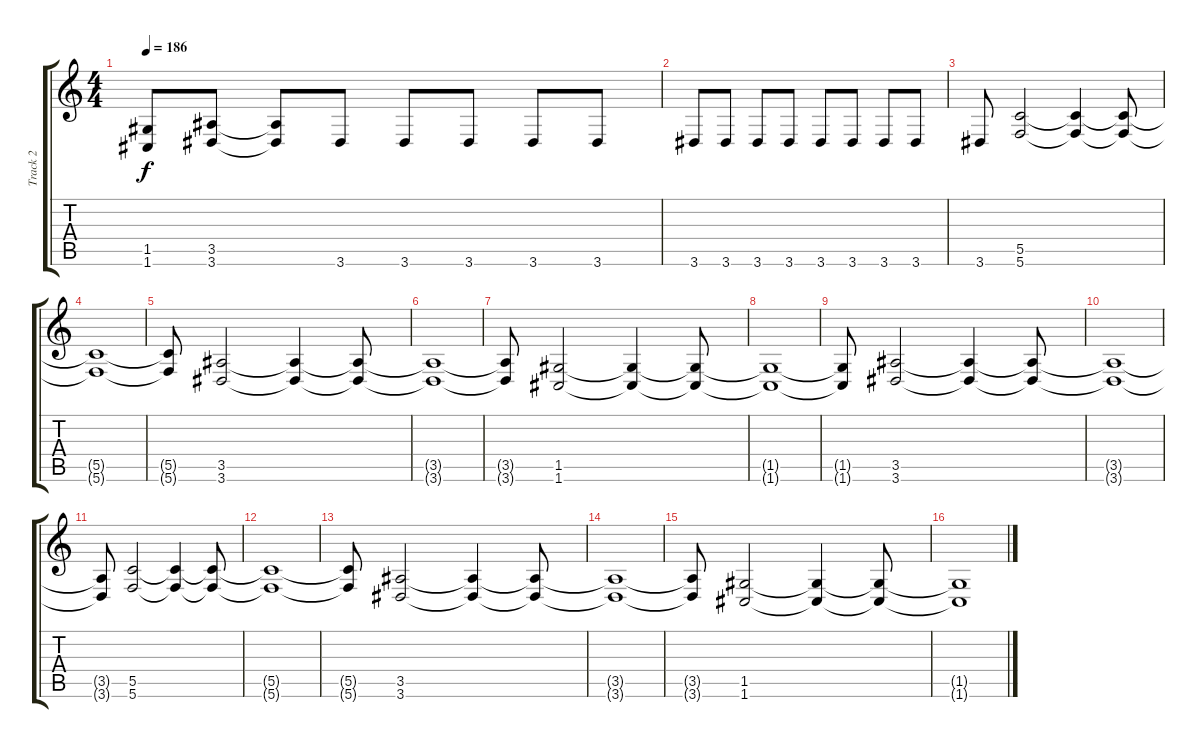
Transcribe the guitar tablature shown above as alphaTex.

\track ("Track 2" "Track 2") {instrument distortionguitar bank 255}
\staff {score tabs}
\tuning (D4 A3 F3 C3 G2 C2) {hide}
\ts (4 4)
\tempo 186
\clef g2
\ks c
(1.5{t} 1.6{t}).8{dy f} (3.5 3.6).8 (3.5{t} 3.6{t}).8 3.6.8 3.6.8 3.6.8 3.6.8 3.6.8 |
3.6.8 3.6.8 3.6.8 3.6.8 3.6.8 3.6.8 3.6.8 3.6.8 |
3.6.8 (5.5 5.6).2 (5.5{t} 5.6{t}).4 (5.5{t} 5.6{t}).8 |
(5.5{t} 5.6{t}).1 |
(5.5{t} 5.6{t}).8 (3.5 3.6).2 (3.5{t} 3.6{t}).4 (3.5{t} 3.6{t}).8 |
(3.5{t} 3.6{t}).1 |
(3.5{t} 3.6{t}).8 (1.5 1.6).2 (1.5{t} 1.6{t}).4 (1.5{t} 1.6{t}).8 |
(1.5{t} 1.6{t}).1 |
(1.5{t} 1.6{t}).8 (3.5 3.6).2 (3.5{t} 3.6{t}).4 (3.5{t} 3.6{t}).8 |
(3.5{t} 3.6{t}).1 |
(3.5{t} 3.6{t}).8 (5.5 5.6).2 (5.5{t} 5.6{t}).4 (5.5{t} 5.6{t}).8 |
(5.5{t} 5.6{t}).1 |
(5.5{t} 5.6{t}).8 (3.5 3.6).2 (3.5{t} 3.6{t}).4 (3.5{t} 3.6{t}).8 |
(3.5{t} 3.6{t}).1 |
(3.5{t} 3.6{t}).8 (1.5 1.6).2 (1.5{t} 1.6{t}).4 (1.5{t} 1.6{t}).8 |
(1.5{t} 1.6{t}).1
